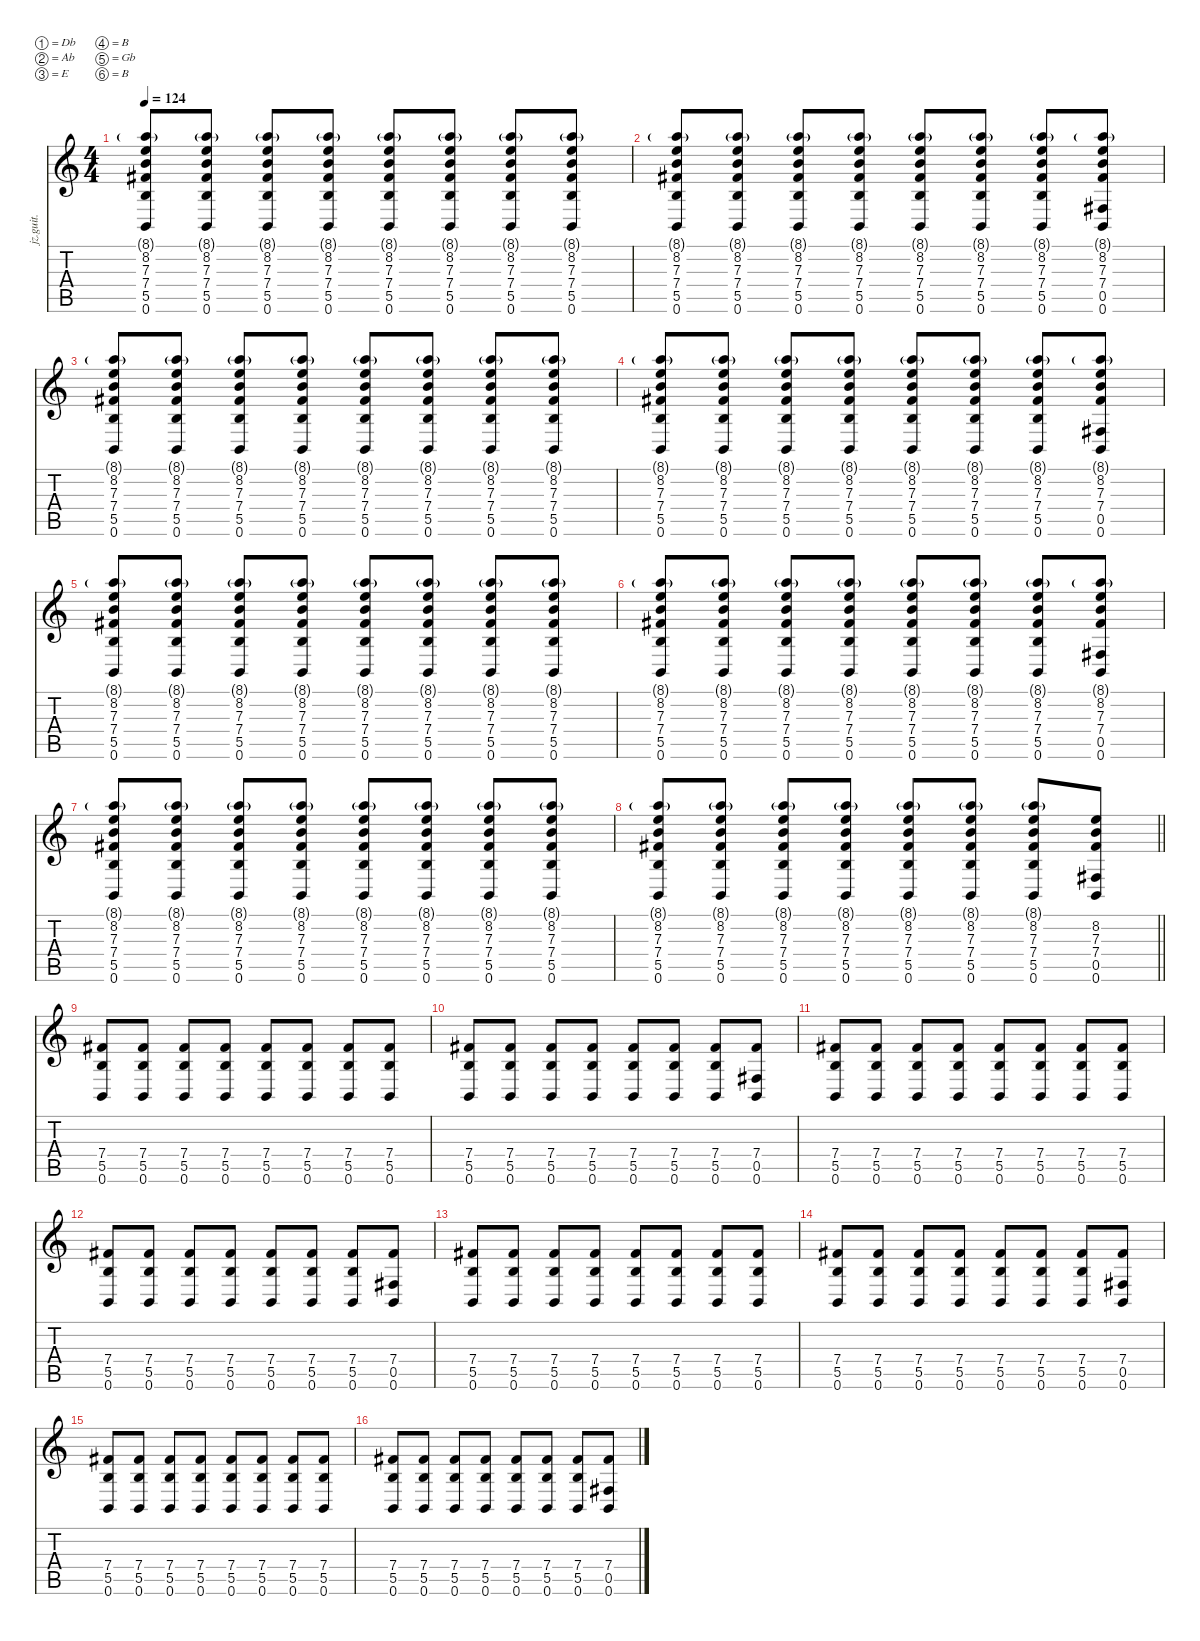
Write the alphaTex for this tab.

\defaultSystemsLayout 4
\hideDynamics
\bracketExtendMode nobrackets
\otherSystemsTrackNameOrientation horizontal
\track ("Guitar 2" "jz.guit.") {instrument electricguitarjazz}
\staff {score tabs}
\tuning (Db4 Ab3 E3 B2 Gb2 B1)
\ts (4 4)
\tempo 124
\clef g2
\ks c
(8.1{g} 8.2 7.3 7.4{acc #} 5.5 0.6).8{dy f beam Up} (8.1{g} 8.2 7.3 7.4{acc #} 5.5 0.6).8{beam Up} (8.1{g} 8.2 7.3 7.4{acc #} 5.5 0.6).8{beam Up} (8.1{g} 8.2 7.3 7.4{acc #} 5.5 0.6).8{beam Up} (8.1{g} 8.2 7.3 7.4{acc #} 5.5 0.6).8{beam Up} (8.1{g} 8.2 7.3 7.4{acc #} 5.5 0.6).8{beam Up} (8.1{g} 8.2 7.3 7.4{acc #} 5.5 0.6).8{beam Up} (8.1{g} 8.2 7.3 7.4{acc #} 5.5 0.6).8{beam Up} |
(8.1{g} 8.2 7.3 7.4{acc #} 5.5 0.6).8{beam Up} (8.1{g} 8.2 7.3 7.4{acc #} 5.5 0.6).8{beam Up} (8.1{g} 8.2 7.3 7.4{acc #} 5.5 0.6).8{beam Up} (8.1{g} 8.2 7.3 7.4{acc #} 5.5 0.6).8{beam Up} (8.1{g} 8.2 7.3 7.4{acc #} 5.5 0.6).8{beam Up} (8.1{g} 8.2 7.3 7.4{acc #} 5.5 0.6).8{beam Up} (8.1{g} 8.2 7.3 7.4{acc #} 5.5 0.6).8{beam Up} (8.1{g} 8.2 7.3 7.4{acc #} 0.5{acc #} 0.6).8{beam Up} |
(8.1{g} 8.2 7.3 7.4{acc #} 5.5 0.6).8{beam Up} (8.1{g} 8.2 7.3 7.4{acc #} 5.5 0.6).8{beam Up} (8.1{g} 8.2 7.3 7.4{acc #} 5.5 0.6).8{beam Up} (8.1{g} 8.2 7.3 7.4{acc #} 5.5 0.6).8{beam Up} (8.1{g} 8.2 7.3 7.4{acc #} 5.5 0.6).8{beam Up} (8.1{g} 8.2 7.3 7.4{acc #} 5.5 0.6).8{beam Up} (8.1{g} 8.2 7.3 7.4{acc #} 5.5 0.6).8{beam Up} (8.1{g} 8.2 7.3 7.4{acc #} 5.5 0.6).8{beam Up} |
(8.1{g} 8.2 7.3 7.4{acc #} 5.5 0.6).8{beam Up} (8.1{g} 8.2 7.3 7.4{acc #} 5.5 0.6).8{beam Up} (8.1{g} 8.2 7.3 7.4{acc #} 5.5 0.6).8{beam Up} (8.1{g} 8.2 7.3 7.4{acc #} 5.5 0.6).8{beam Up} (8.1{g} 8.2 7.3 7.4{acc #} 5.5 0.6).8{beam Up} (8.1{g} 8.2 7.3 7.4{acc #} 5.5 0.6).8{beam Up} (8.1{g} 8.2 7.3 7.4{acc #} 5.5 0.6).8{beam Up} (8.1{g} 8.2 7.3 7.4{acc #} 0.5{acc #} 0.6).8{beam Up} |
(8.1{g} 8.2 7.3 7.4{acc #} 5.5 0.6).8{beam Up} (8.1{g} 8.2 7.3 7.4{acc #} 5.5 0.6).8{beam Up} (8.1{g} 8.2 7.3 7.4{acc #} 5.5 0.6).8{beam Up} (8.1{g} 8.2 7.3 7.4{acc #} 5.5 0.6).8{beam Up} (8.1{g} 8.2 7.3 7.4{acc #} 5.5 0.6).8{beam Up} (8.1{g} 8.2 7.3 7.4{acc #} 5.5 0.6).8{beam Up} (8.1{g} 8.2 7.3 7.4{acc #} 5.5 0.6).8{beam Up} (8.1{g} 8.2 7.3 7.4{acc #} 5.5 0.6).8{beam Up} |
(8.1{g} 8.2 7.3 7.4{acc #} 5.5 0.6).8{beam Up} (8.1{g} 8.2 7.3 7.4{acc #} 5.5 0.6).8{beam Up} (8.1{g} 8.2 7.3 7.4{acc #} 5.5 0.6).8{beam Up} (8.1{g} 8.2 7.3 7.4{acc #} 5.5 0.6).8{beam Up} (8.1{g} 8.2 7.3 7.4{acc #} 5.5 0.6).8{beam Up} (8.1{g} 8.2 7.3 7.4{acc #} 5.5 0.6).8{beam Up} (8.1{g} 8.2 7.3 7.4{acc #} 5.5 0.6).8{beam Up} (8.1{g} 8.2 7.3 7.4{acc #} 0.5{acc #} 0.6).8{beam Up} |
(8.1{g} 8.2 7.3 7.4{acc #} 5.5 0.6).8{beam Up} (8.1{g} 8.2 7.3 7.4{acc #} 5.5 0.6).8{beam Up} (8.1{g} 8.2 7.3 7.4{acc #} 5.5 0.6).8{beam Up} (8.1{g} 8.2 7.3 7.4{acc #} 5.5 0.6).8{beam Up} (8.1{g} 8.2 7.3 7.4{acc #} 5.5 0.6).8{beam Up} (8.1{g} 8.2 7.3 7.4{acc #} 5.5 0.6).8{beam Up} (8.1{g} 8.2 7.3 7.4{acc #} 5.5 0.6).8{beam Up} (8.1{g} 8.2 7.3 7.4{acc #} 5.5 0.6).8{beam Up} |
\barLineRight lightlight
(8.1{g} 8.2 7.3 7.4{acc #} 5.5 0.6).8{beam Up} (8.1{g} 8.2 7.3 7.4{acc #} 5.5 0.6).8{beam Up} (8.1{g} 8.2 7.3 7.4{acc #} 5.5 0.6).8{beam Up} (8.1{g} 8.2 7.3 7.4{acc #} 5.5 0.6).8{beam Up} (8.1{g} 8.2 7.3 7.4{acc #} 5.5 0.6).8{beam Up} (8.1{g} 8.2 7.3 7.4{acc #} 5.5 0.6).8{beam Up} (8.1{g} 8.2 7.3 7.4{acc #} 5.5 0.6).8{beam Up} (8.2 7.3 7.4{acc #} 0.5{acc #} 0.6).8{beam Up} |
\section ("" "")
(7.4{acc #} 5.5 0.6).8{beam Up} (7.4{acc #} 5.5 0.6).8{beam Up} (7.4{acc #} 5.5 0.6).8{beam Up} (7.4{acc #} 5.5 0.6).8{beam Up} (7.4{acc #} 5.5 0.6).8{beam Up} (7.4{acc #} 5.5 0.6).8{beam Up} (7.4{acc #} 5.5 0.6).8{beam Up} (7.4{acc #} 5.5 0.6).8{beam Up} |
(7.4{acc #} 5.5 0.6).8{beam Up} (7.4{acc #} 5.5 0.6).8{beam Up} (7.4{acc #} 5.5 0.6).8{beam Up} (7.4{acc #} 5.5 0.6).8{beam Up} (7.4{acc #} 5.5 0.6).8{beam Up} (7.4{acc #} 5.5 0.6).8{beam Up} (7.4{acc #} 5.5 0.6).8{beam Up} (7.4{acc #} 0.5{acc #} 0.6).8{beam Up} |
(7.4{acc #} 5.5 0.6).8{beam Up} (7.4{acc #} 5.5 0.6).8{beam Up} (7.4{acc #} 5.5 0.6).8{beam Up} (7.4{acc #} 5.5 0.6).8{beam Up} (7.4{acc #} 5.5 0.6).8{beam Up} (7.4{acc #} 5.5 0.6).8{beam Up} (7.4{acc #} 5.5 0.6).8{beam Up} (7.4{acc #} 5.5 0.6).8{beam Up} |
(7.4{acc #} 5.5 0.6).8{beam Up} (7.4{acc #} 5.5 0.6).8{beam Up} (7.4{acc #} 5.5 0.6).8{beam Up} (7.4{acc #} 5.5 0.6).8{beam Up} (7.4{acc #} 5.5 0.6).8{beam Up} (7.4{acc #} 5.5 0.6).8{beam Up} (7.4{acc #} 5.5 0.6).8{beam Up} (7.4{acc #} 0.5{acc #} 0.6).8{beam Up} |
(7.4{acc #} 5.5 0.6).8{beam Up} (7.4{acc #} 5.5 0.6).8{beam Up} (7.4{acc #} 5.5 0.6).8{beam Up} (7.4{acc #} 5.5 0.6).8{beam Up} (7.4{acc #} 5.5 0.6).8{beam Up} (7.4{acc #} 5.5 0.6).8{beam Up} (7.4{acc #} 5.5 0.6).8{beam Up} (7.4{acc #} 5.5 0.6).8{beam Up} |
(7.4{acc #} 5.5 0.6).8{beam Up} (7.4{acc #} 5.5 0.6).8{beam Up} (7.4{acc #} 5.5 0.6).8{beam Up} (7.4{acc #} 5.5 0.6).8{beam Up} (7.4{acc #} 5.5 0.6).8{beam Up} (7.4{acc #} 5.5 0.6).8{beam Up} (7.4{acc #} 5.5 0.6).8{beam Up} (7.4{acc #} 0.5{acc #} 0.6).8{beam Up} |
(7.4{acc #} 5.5 0.6).8{beam Up} (7.4{acc #} 5.5 0.6).8{beam Up} (7.4{acc #} 5.5 0.6).8{beam Up} (7.4{acc #} 5.5 0.6).8{beam Up} (7.4{acc #} 5.5 0.6).8{beam Up} (7.4{acc #} 5.5 0.6).8{beam Up} (7.4{acc #} 5.5 0.6).8{beam Up} (7.4{acc #} 5.5 0.6).8{beam Up} |
(7.4{acc #} 5.5 0.6).8{beam Up} (7.4{acc #} 5.5 0.6).8{beam Up} (7.4{acc #} 5.5 0.6).8{beam Up} (7.4{acc #} 5.5 0.6).8{beam Up} (7.4{acc #} 5.5 0.6).8{beam Up} (7.4{acc #} 5.5 0.6).8{beam Up} (7.4{acc #} 5.5 0.6).8{beam Up} (7.4{acc #} 0.5{acc #} 0.6).8{beam Up}
